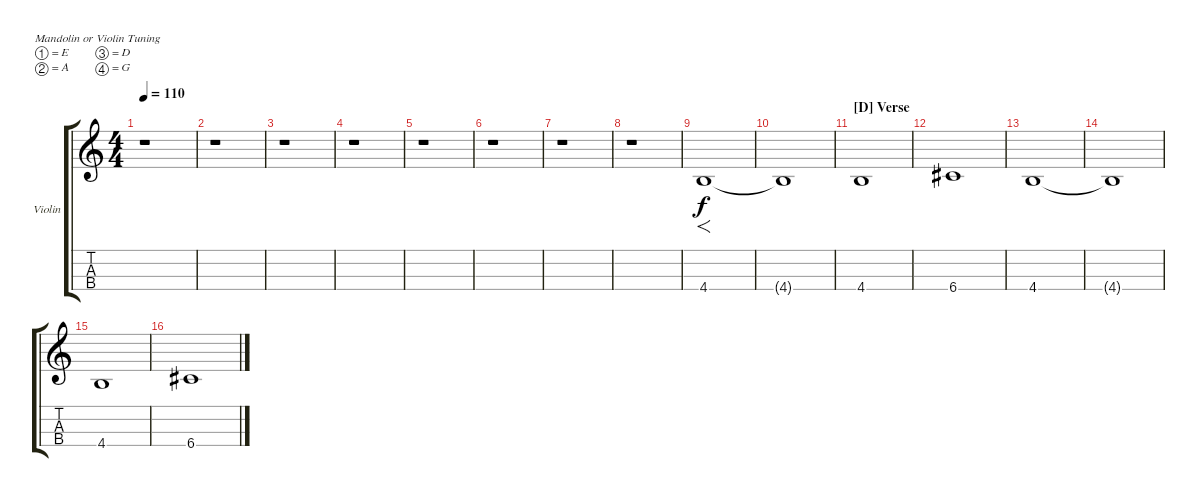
\bracketExtendMode groupsimilarinstruments
\firstSystemTrackNameOrientation horizontal
\otherSystemsTrackNameOrientation horizontal
\track ("Violin" "Violin") {instrument violin}
\staff {score tabs}
\tuning (E5 A4 D4 G3)
\ts (4 4)
\tempo 110
\clef g2
\scale
0.333333
\ks c
r.1{dy f} |
\scale
0.333333 r.1 |
\scale
0.333333 r.1 |
\scale
0.333333 r.1 |
\scale
0.333333 r.1 |
\scale
0.333333 r.1 |
\scale
0.333333 r.1 |
\scale
0.333333 r.1 |
\scale
0.333333 4.4.1{f} |
\scale
0.333333 4.4{t}.1 |
\section ("D" "Verse")
\scale
0.333333 4.4.1 |
\scale
0.333333 6.4.1 |
\scale
0.333333 4.4.1 |
\scale
0.333333 4.4{t}.1 |
\scale
0.333333 4.4.1 |
\scale
0.333333 6.4.1
